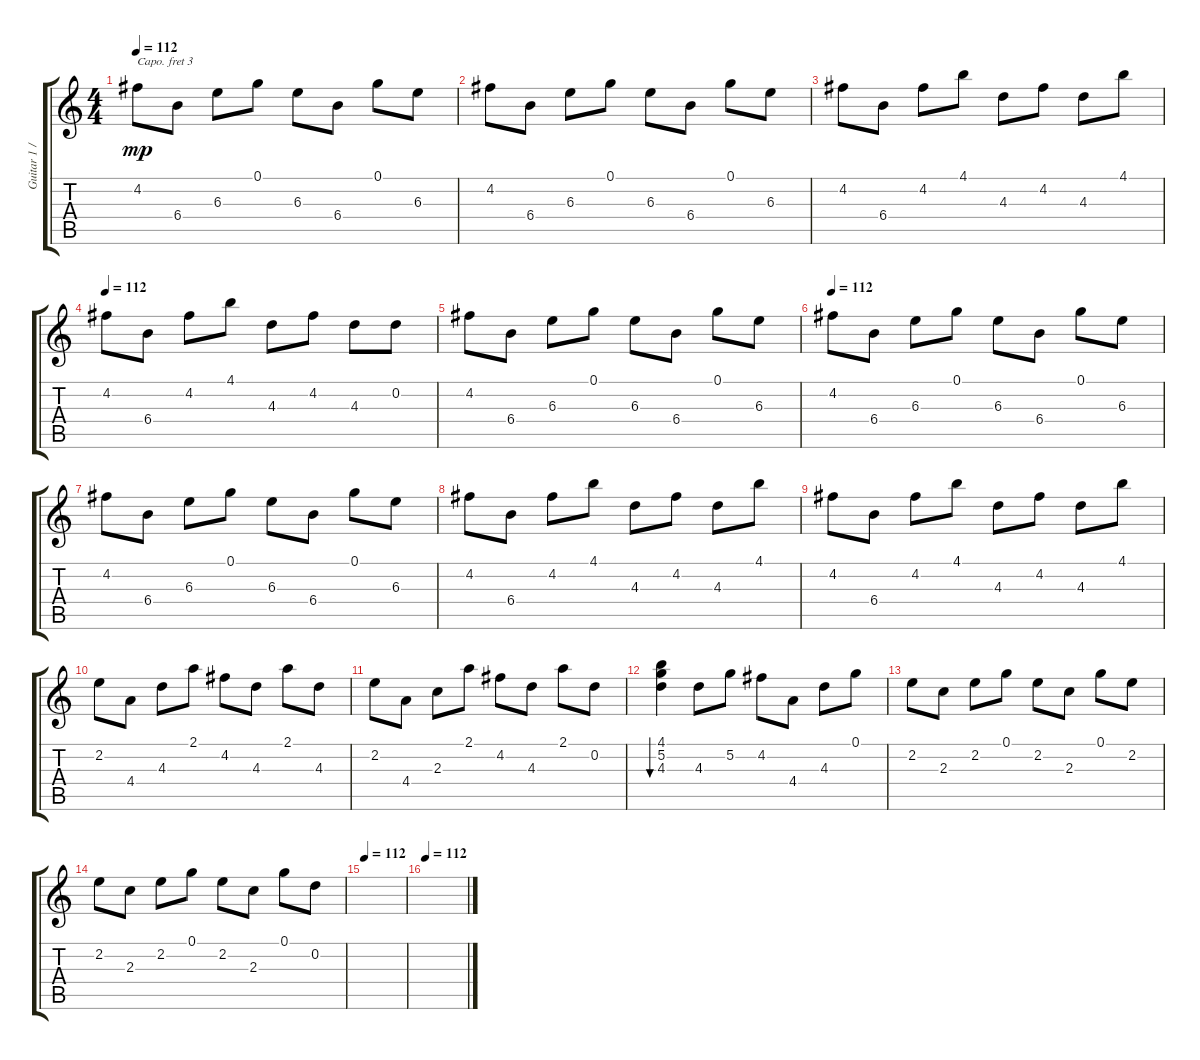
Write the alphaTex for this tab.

\track ("Guitar 1 / Capo 3rd fret" "Guitar 1 /") {instrument acousticguitarsteel}
\staff {score tabs}
\capo 3
\tuning (E4 B3 G3 D3 A2 E2) {hide}
\ts (4 4)
\tempo 112
\clef g2
\ks c
4.2.8{dy mp} 6.4.8 6.3.8 0.1.8 6.3.8 6.4.8 0.1.8 6.3.8 |
4.2.8 6.4.8 6.3.8 0.1.8 6.3.8 6.4.8 0.1.8 6.3.8 |
4.2.8 6.4.8 4.2.8 4.1.8 4.3.8 4.2.8 4.3.8 4.1.8 |
\tempo 112
4.2.8 6.4.8 4.2.8 4.1.8 4.3.8 4.2.8 4.3.8 0.2.8 |
4.2.8 6.4.8 6.3.8 0.1.8 6.3.8 6.4.8 0.1.8 6.3.8 |
\tempo 112
4.2.8 6.4.8 6.3.8 0.1.8 6.3.8 6.4.8 0.1.8 6.3.8 |
4.2.8 6.4.8 6.3.8 0.1.8 6.3.8 6.4.8 0.1.8 6.3.8 |
4.2.8 6.4.8 4.2.8 4.1.8 4.3.8 4.2.8 4.3.8 4.1.8 |
4.2.8 6.4.8 4.2.8 4.1.8 4.3.8 4.2.8 4.3.8 4.1.8 |
2.2.8 4.4.8 4.3.8 2.1.8 4.2.8 4.3.8 2.1.8 4.3.8 |
2.2.8 4.4.8 2.3.8 2.1.8 4.2.8 4.3.8 2.1.8 0.2.8 |
(4.1 5.2 4.3).4{bu 240} 4.3.8 5.2.8 4.2.8 4.4.8 4.3.8 0.1.8 |
2.2.8 2.3.8 2.2.8 0.1.8 2.2.8 2.3.8 0.1.8 2.2.8 |
2.2.8 2.3.8 2.2.8 0.1.8 2.2.8 2.3.8 0.1.8 0.2.8 |
\tempo 112
|
\tempo 112
